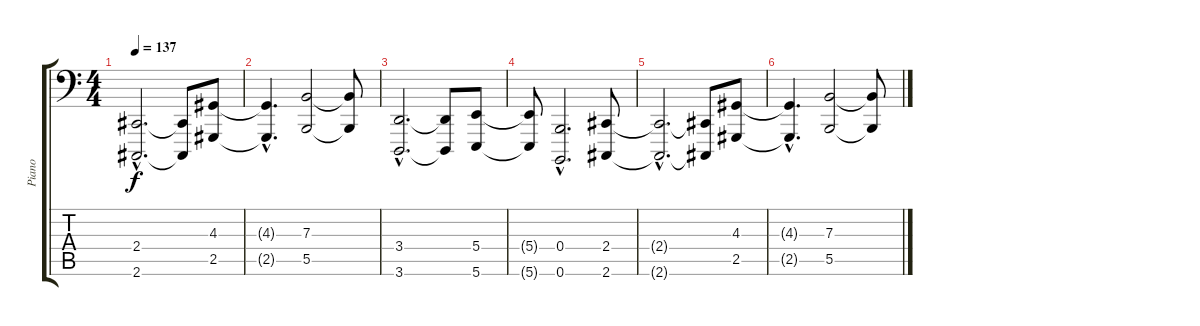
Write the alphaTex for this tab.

\track ("Piano" "Piano") {instrument brightacousticpiano}
\staff {score tabs}
\tuning (Db3 Ab2 E2 B1 Gb1 B0) {hide}
\ts (4 4)
\tempo 137
\clef f4
\ks c
(2.4{hac t} 2.6{hac t}).2{d dy f} (2.4{t} 2.6{t}).8 (4.3 2.5).8 |
(4.3{hac t} 2.5{hac t}).4{d} (7.3 5.5).2 (7.3{t} 5.5{t}).8 |
(3.4{hac} 3.6{hac}).2{d} (3.4{t} 3.6{t}).8 (5.4 5.6).8 |
(5.4{t} 5.6{t}).8 (0.4{hac} 0.6{hac}).2{d} (2.4 2.6).8 |
(2.4{hac t} 2.6{hac t}).2{d} (2.4{t} 2.6{t}).8 (4.3 2.5).8 |
(4.3{hac t} 2.5{hac t}).4{d} (7.3 5.5).2 (7.3{t} 5.5{t}).8
